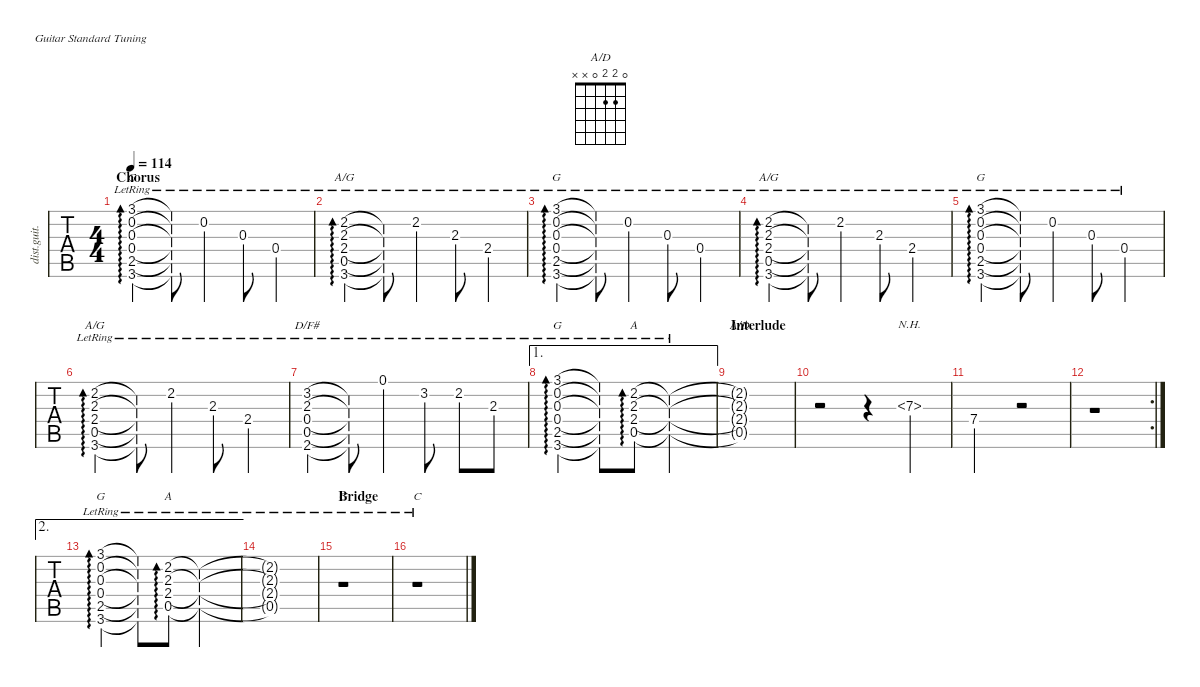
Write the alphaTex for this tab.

\defaultSystemsLayout 4
\hideDynamics
\bracketExtendMode nobrackets
\otherSystemsTrackNameOrientation horizontal
\track ("Distortion Guitar" "dist.guit.") {instrument distortionguitar}
\staff {tabs}
\tuning (E4 B3 G3 D3 A2 E2)
\chord ("A/D" 0 2 2 0 x x)
\chord ("A" 0 2 2 2 0 x) {showdiagram false showfingering false}
\chord ("G" 3 0 0 0 2 3) {showdiagram false showfingering false}
\chord ("A/G" 0 2 2 2 0 3) {showdiagram false showfingering false}
\chord ("D/F#" 2 3 2 0 0 2) {showdiagram false showfingering false barre 2}
\chord ("C" 0 1 0 2 3 x) {showdiagram false showfingering false}
\ts (4 4)
\section ("" "Chorus")
\tempo 114
\clef g2
\ks d
(3.6{lr acc forcenatural} 2.5{lr acc forcenatural} 3.1{lr acc forcenatural} 0.2{lr acc forcenatural} 0.3{lr acc forcenatural} 0.4{lr acc forcenatural}).4{ad 0 ch "G" dy mf} (3.6{lr t acc forcenatural} 2.5{lr t acc forcenatural} 0.4{lr t acc forcenatural} 0.3{lr t acc forcenatural} 0.2{lr t acc forcenatural} 3.1{lr t acc forcenatural}).8 0.2{lr acc forcenatural}.4 0.3{lr acc forcenatural}.8 0.4{lr acc forcenatural}.4 |
(3.6{lr acc forcenatural} 0.5{lr acc forcenatural} 2.2{lr acc #} 2.3{lr acc forcenatural} 2.4{lr acc forcenatural}).4{ad 0 ch "A/G"} (3.6{lr t acc forcenatural} 0.5{lr t acc forcenatural} 2.4{lr t acc forcenatural} 2.3{lr t acc forcenatural} 2.2{lr t acc #}).8 2.2{lr acc #}.4 2.3{lr acc forcenatural}.8 2.4{lr acc forcenatural}.4 |
(3.6{lr acc forcenatural} 2.5{lr acc forcenatural} 3.1{lr acc forcenatural} 0.2{lr acc forcenatural} 0.3{lr acc forcenatural} 0.4{lr acc forcenatural}).4{ad 0 ch "G"} (3.6{lr t acc forcenatural} 2.5{lr t acc forcenatural} 0.4{lr t acc forcenatural} 0.3{lr t acc forcenatural} 0.2{lr t acc forcenatural} 3.1{lr t acc forcenatural}).8 0.2{lr acc forcenatural}.4 0.3{lr acc forcenatural}.8 0.4{lr acc forcenatural}.4 |
(3.6{lr acc forcenatural} 0.5{lr acc forcenatural} 2.2{lr acc #} 2.3{lr acc forcenatural} 2.4{lr acc forcenatural}).4{ad 0 ch "A/G"} (3.6{lr t acc forcenatural} 0.5{lr t acc forcenatural} 2.4{lr t acc forcenatural} 2.3{lr t acc forcenatural} 2.2{lr t acc #}).8 2.2{lr acc #}.4 2.3{lr acc forcenatural}.8 2.4{lr acc forcenatural}.4 |
(3.6{lr acc forcenatural} 2.5{lr acc forcenatural} 3.1{lr acc forcenatural} 0.2{lr acc forcenatural} 0.3{lr acc forcenatural} 0.4{lr acc forcenatural}).4{ad 0 ch "G"} (3.6{lr t acc forcenatural} 2.5{lr t acc forcenatural} 0.4{lr t acc forcenatural} 0.3{lr t acc forcenatural} 0.2{lr t acc forcenatural} 3.1{lr t acc forcenatural}).8 0.2{lr acc forcenatural}.4 0.3{lr acc forcenatural}.8 0.4{lr acc forcenatural}.4 |
(3.6{lr acc forcenatural} 0.5{lr acc forcenatural} 2.2{lr acc #} 2.3{lr acc forcenatural} 2.4{lr acc forcenatural}).4{ad 0 ch "A/G"} (3.6{lr t acc forcenatural} 0.5{lr t acc forcenatural} 2.4{lr t acc forcenatural} 2.3{lr t acc forcenatural} 2.2{lr t acc #}).8 2.2{lr acc #}.4 2.3{lr acc forcenatural}.8 2.4{lr acc forcenatural}.4 |
(2.6{lr acc #} 3.2{lr acc forcenatural} 2.3{lr acc forcenatural} 0.4{lr acc forcenatural} 0.5{lr acc forcenatural}).4{ch "D/F#"} (3.2{lr t acc forcenatural} 2.3{lr t acc forcenatural} 0.4{lr t acc forcenatural} 0.5{lr t acc forcenatural} 2.6{lr t acc #}).8 0.1{lr acc forcenatural}.4 3.2{lr acc forcenatural}.8 2.2{lr acc #}.8 2.3{lr acc forcenatural}.8 |
\ae 1
(3.6{lr acc forcenatural} 2.5{lr acc forcenatural} 3.1{lr acc forcenatural} 0.2{lr acc forcenatural} 0.3{lr acc forcenatural} 0.4{lr acc forcenatural}).4{ad 0 ch "G"} (3.6{lr t acc forcenatural} 2.5{lr t acc forcenatural} 0.4{lr t acc forcenatural} 0.3{lr t acc forcenatural} 0.2{lr t acc forcenatural} 3.1{lr t acc forcenatural}).8 (0.5{lr acc forcenatural} 2.2{lr acc #} 2.3{lr acc forcenatural} 2.4{lr acc forcenatural}).8{ad 0 ch "A"} (0.5{lr t acc forcenatural} 2.2{lr t acc #} 2.3{lr t acc forcenatural} 2.4{lr t acc forcenatural}).2 |
\section ("" "Interlude")
(0.5{t acc forcenatural} 2.2{t acc #} 2.3{t acc forcenatural} 2.4{t acc forcenatural}).1{ch "A/D"} |
r.2 r.4 7.3{nh acc forcenatural}.4 |
7.4{acc forcenatural}.2 r.2 |
\rc 2
r.1 |
\ae 2
(3.6{lr acc forcenatural} 2.5{lr acc forcenatural} 3.1{lr acc forcenatural} 0.2{lr acc forcenatural} 0.3{lr acc forcenatural} 0.4{lr acc forcenatural}).4{ad 0 ch "G"} (3.6{lr t acc forcenatural} 2.5{lr t acc forcenatural} 0.4{lr t acc forcenatural} 0.3{lr t acc forcenatural} 0.2{lr t acc forcenatural} 3.1{lr t acc forcenatural}).8 (0.5{lr acc forcenatural} 2.2{lr acc #} 2.3{lr acc forcenatural} 2.4{lr acc forcenatural}).8{ad 0 ch "A"} (0.5{lr t acc forcenatural} 2.2{lr t acc #} 2.3{lr t acc forcenatural} 2.4{lr t acc forcenatural}).2 |
(0.5{lr t acc forcenatural} 2.2{lr t acc #} 2.3{lr t acc forcenatural} 2.4{lr t acc forcenatural}).1 |
\section ("" "Bridge")
r.1{ch "G"} |
r.1{ch "C"}
